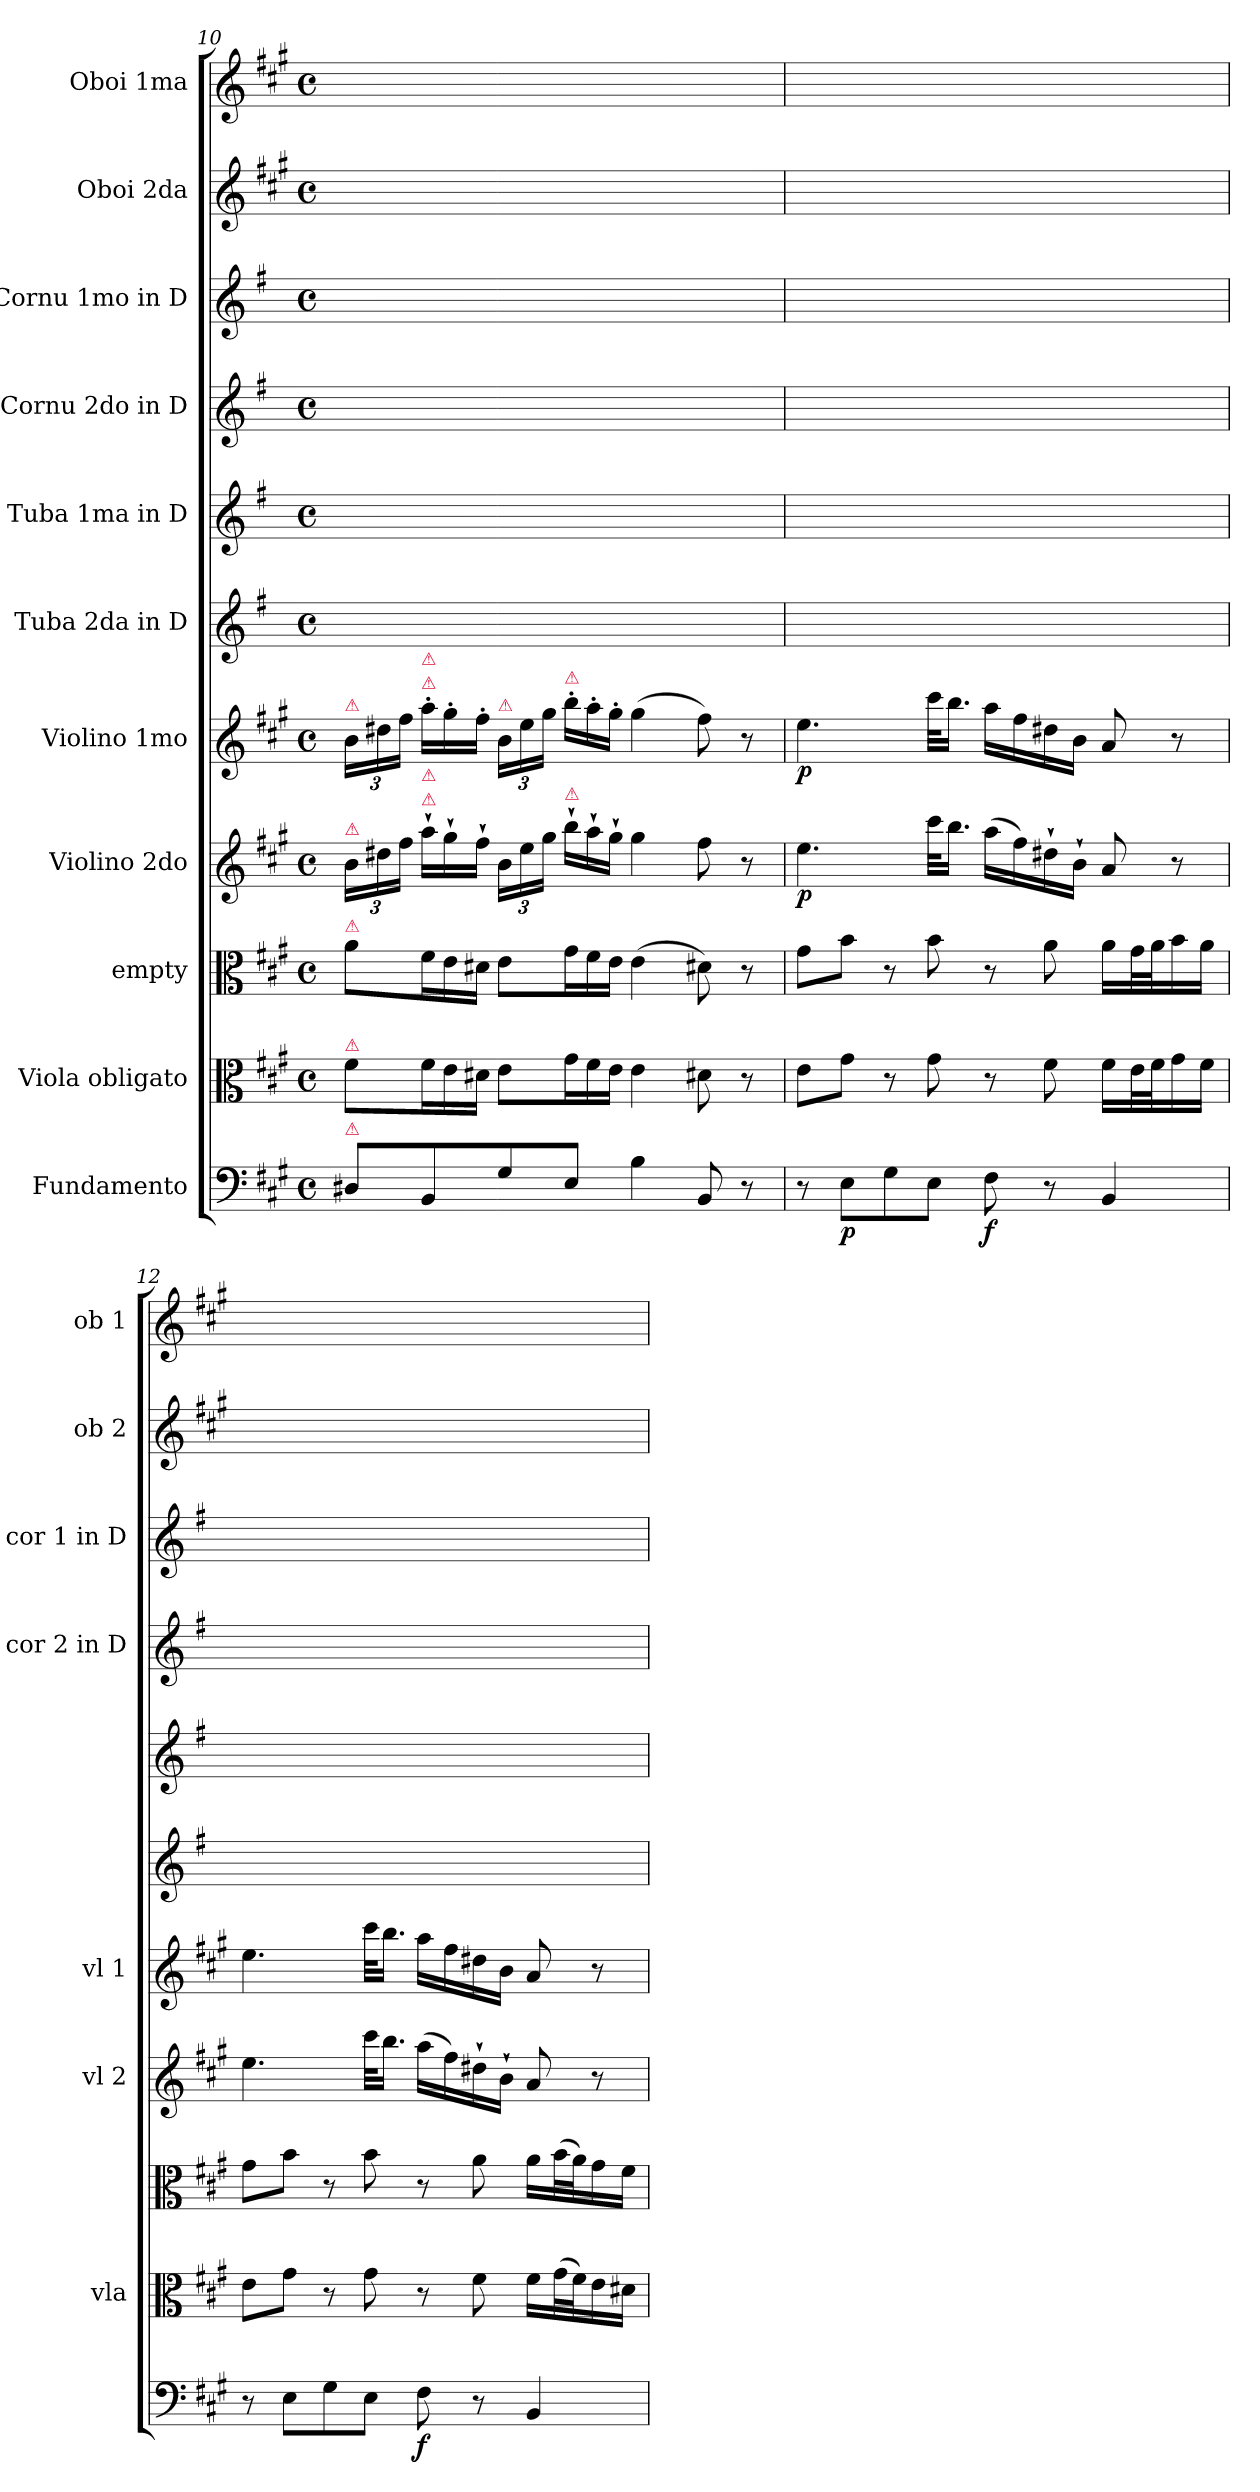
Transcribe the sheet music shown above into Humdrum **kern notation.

**kern	**dynam	**kern	**kern	**kern	**dynam	**kern	**dynam	**kern	**kern	**kern	**kern	**kern	**kern
*part11	*part11	*part10	*part9	*part8	*part8	*part7	*part7	*part6	*part5	*part4	*part3	*part2	*part1
*staff11	*staff11	*staff10	*staff9	*staff8	*staff8	*staff7	*staff7	*staff6	*staff5	*staff4	*staff3	*staff2	*staff1
*I"Fundamento	*	*I"Viola obligato	*I"empty	*I"Violino 2do	*	*I"Violino 1mo	*	*I"Tuba 2da in D	*I"Tuba 1ma in D	*I"Cornu 2do in D	*I"Cornu 1mo in D	*I"Oboi 2da	*I"Oboi 1ma
*	*	*I'vla	*	*I'vl 2	*	*I'vl 1	*	*	*	*I'cor 2 in D	*I'cor 1 in D	*I'ob 2	*I'ob 1
*clefF4	*	*clefC3	*clefC3	*clefG2	*	*clefG2	*	*clefG2	*clefG2	*clefG2	*clefG2	*clefG2	*clefG2
*	*	*	*	*	*	*	*	*ITrd-1c-2	*ITrd-1c-2	*ITrd6c10	*ITrd6c10	*	*
*k[f#c#g#]	*	*k[f#c#g#]	*k[f#c#g#]	*k[f#c#g#]	*	*k[f#c#g#]	*	*k[f#c#g#]	*k[f#c#g#]	*k[f#c#g#]	*k[f#c#g#]	*k[f#c#g#]	*k[f#c#g#]
*A:	*	*A:	*A:	*A:	*	*A:	*	*A:	*A:	*A:	*A:	*A:	*A:
*M4/4	*	*M4/4	*M4/4	*M4/4	*	*M4/4	*	*M4/4	*M4/4	*M4/4	*M4/4	*M4/4	*M4/4
*met(c)	*	*met(c)	*met(c)	*met(c)	*	*met(c)	*	*met(c)	*met(c)	*met(c)	*met(c)	*met(c)	*met(c)
=10	=10	=10	=10	=10	=10	=10	=10	=10	=10	=10	=10	=10	=10
!	!	!	!	!	!	!LO:TX:a:color=crimson:t=⚠	!	!	!	!	!	!	!
!	!	!	!	!LO:TX:a:color=crimson:t=⚠	!	!	!	!	!	!	!	!	!
!	!	!	!LO:TX:a:color=crimson:t=⚠	!	!	!	!	!	!	!	!	!	!
!	!	!LO:TX:a:color=crimson:t=⚠	!	!	!	!	!	!	!	!	!	!	!
!LO:TX:a:color=crimson:t=⚠	!	!	!	!	!	!	!	!	!	!	!	!	!
8D#X/L	.	8f#\L	8a\L	24b\LL	.	24b\LL	.	1ryy	1ryy	1ryy	1ryy	1ryy	1ryy
.	.	.	.	24dd#X\	.	24dd#X\	.	.	.	.	.	.	.
.	.	.	.	24ff#\JJ	.	24ff#\JJ	.	.	.	.	.	.	.
*	*	*Xtuplet	*Xtuplet	*Xtuplet	*	*Xtuplet	*	*	*	*	*	*	*
!	!	!	!	!	!	!LO:TX:a:color=crimson:t=⚠	!	!	!	!	!	!	!
!	!	!	!	!	!	!LO:TX:a:color=crimson:t=⚠	!	!	!	!	!	!	!
!	!	!	!	!LO:TX:a:color=crimson:t=⚠	!	!	!	!	!	!	!	!	!
!	!	!	!	!LO:TX:a:color=crimson:t=⚠	!	!	!	!	!	!	!	!	!
8BB/	.	24f#\L	24f#\L	24aa`\LL	.	24aa'\LL	.	.	.	.	.	.	.
.	.	24e\	24e\	24gg#`\	.	24gg#'\	.	.	.	.	.	.	.
.	.	24d#X\JJ	24d#X\JJ	24ff#`\JJ	.	24ff#'\JJ	.	.	.	.	.	.	.
*	*	*	*	*tuplet	*	*tuplet	*	*	*	*	*	*	*
!	!	!	!	!	!	!LO:TX:a:color=crimson:t=⚠	!	!	!	!	!	!	!
8G#\	.	8e\L	8e\L	24b\LL	.	24b\LL	.	.	.	.	.	.	.
.	.	.	.	24ee\	.	24ee\	.	.	.	.	.	.	.
.	.	.	.	24gg#\JJ	.	24gg#\JJ	.	.	.	.	.	.	.
*	*	*	*	*Xtuplet	*	*Xtuplet	*	*	*	*	*	*	*
!	!	!	!	!	!	!LO:TX:a:color=crimson:t=⚠	!	!	!	!	!	!	!
!	!	!	!	!LO:TX:a:color=crimson:t=⚠	!	!	!	!	!	!	!	!	!
8E\J	.	24g#\L	24g#\L	24bb`\LL	.	24bb'\LL	.	.	.	.	.	.	.
.	.	24f#\	24f#\	24aa`\	.	24aa'\	.	.	.	.	.	.	.
.	.	24e\JJ	24e\JJ	24gg#`\JJ	.	24gg#'\JJ	.	.	.	.	.	.	.
4B\	.	4e\	(4e\	4gg#\	.	(4gg#\	.	.	.	.	.	.	.
8BB/	.	8d#X\	8d#X\)	8ff#\	.	8ff#\)	.	.	.	.	.	.	.
8r	.	8r	8r	8r	.	8r	.	.	.	.	.	.	.
=11	=11	=11	=11	=11	=11	=11	=11	=11	=11	=11	=11	=11	=11
8r	.	8e\L	8g#\L	4.ee\	p	4.ee\	p	1ryy	1ryy	1ryy	1ryy	1ryy	1ryy
8E\L	p.	8g#\J	8b\J	.	.	.	.	.	.	.	.	.	.
8G#\	.	8r	8r	.	.	.	.	.	.	.	.	.	.
8E\J	.	8g#\	8b\	32ccc#\KLL	.	32ccc#\KLL	.	.	.	.	.	.	.
.	.	.	.	16.bb\JJ	.	16.bb\JJ	.	.	.	.	.	.	.
8F#\	f	8r	8r	(16aa\LL	.	16aa\LL	.	.	.	.	.	.	.
.	.	.	.	16ff#\)	.	16ff#\	.	.	.	.	.	.	.
8r	.	8f#\	8a\	16dd#X`\	.	16dd#X\	.	.	.	.	.	.	.
.	.	.	.	16b`\JJ	.	16b\JJ	.	.	.	.	.	.	.
4BB/	pi	16f#\LL	16a\LL	8a/	.	8a/	.	.	.	.	.	.	.
.	.	32e\L	32g#\L	.	.	.	.	.	.	.	.	.	.
.	.	32f#\J	32a\J	.	.	.	.	.	.	.	.	.	.
.	.	16g#\	16b\	8r	.	8r	.	.	.	.	.	.	.
.	.	16f#\JJ	16a\JJ	.	.	.	.	.	.	.	.	.	.
=12	=12	=12	=12	=12	=12	=12	=12	=12	=12	=12	=12	=12	=12
8r	.	8e\L	8g#\L	4.ee\	.	4.ee\	.	1ryy	1ryy	1ryy	1ryy	1ryy	1ryy
8E\L	pn	8g#\J	8b\J	.	.	.	.	.	.	.	.	.	.
8G#\	.	8r	8r	.	.	.	.	.	.	.	.	.	.
8E\J	.	8g#\	8b\	32ccc#\KLL	.	32ccc#\KLL	.	.	.	.	.	.	.
.	.	.	.	16.bb\JJ	.	16.bb\JJ	.	.	.	.	.	.	.
8F#\	f	8r	8r	(16aa\LL	.	16aa\LL	.	.	.	.	.	.	.
.	.	.	.	16ff#\)	.	16ff#\	.	.	.	.	.	.	.
8r	.	8f#\	8a\	16dd#X`\	.	16dd#X\	.	.	.	.	.	.	.
.	.	.	.	16b`\JJ	.	16b\JJ	.	.	.	.	.	.	.
4BB/	pa	16f#\LL	16a\LL	8a/	.	8a/	.	.	.	.	.	.	.
.	.	(32g#\L	(32b\L	.	.	.	.	.	.	.	.	.	.
.	.	32f#\J)	32a\J)	.	.	.	.	.	.	.	.	.	.
.	.	16e\	16g#\	8r	.	8r	.	.	.	.	.	.	.
.	.	16d#X\JJ	16f#\JJ	.	.	.	.	.	.	.	.	.	.
=	=	=	=	=	=	=	=	=	=	=	=	=	=
*-	*-	*-	*-	*-	*-	*-	*-	*-	*-	*-	*-	*-	*-
